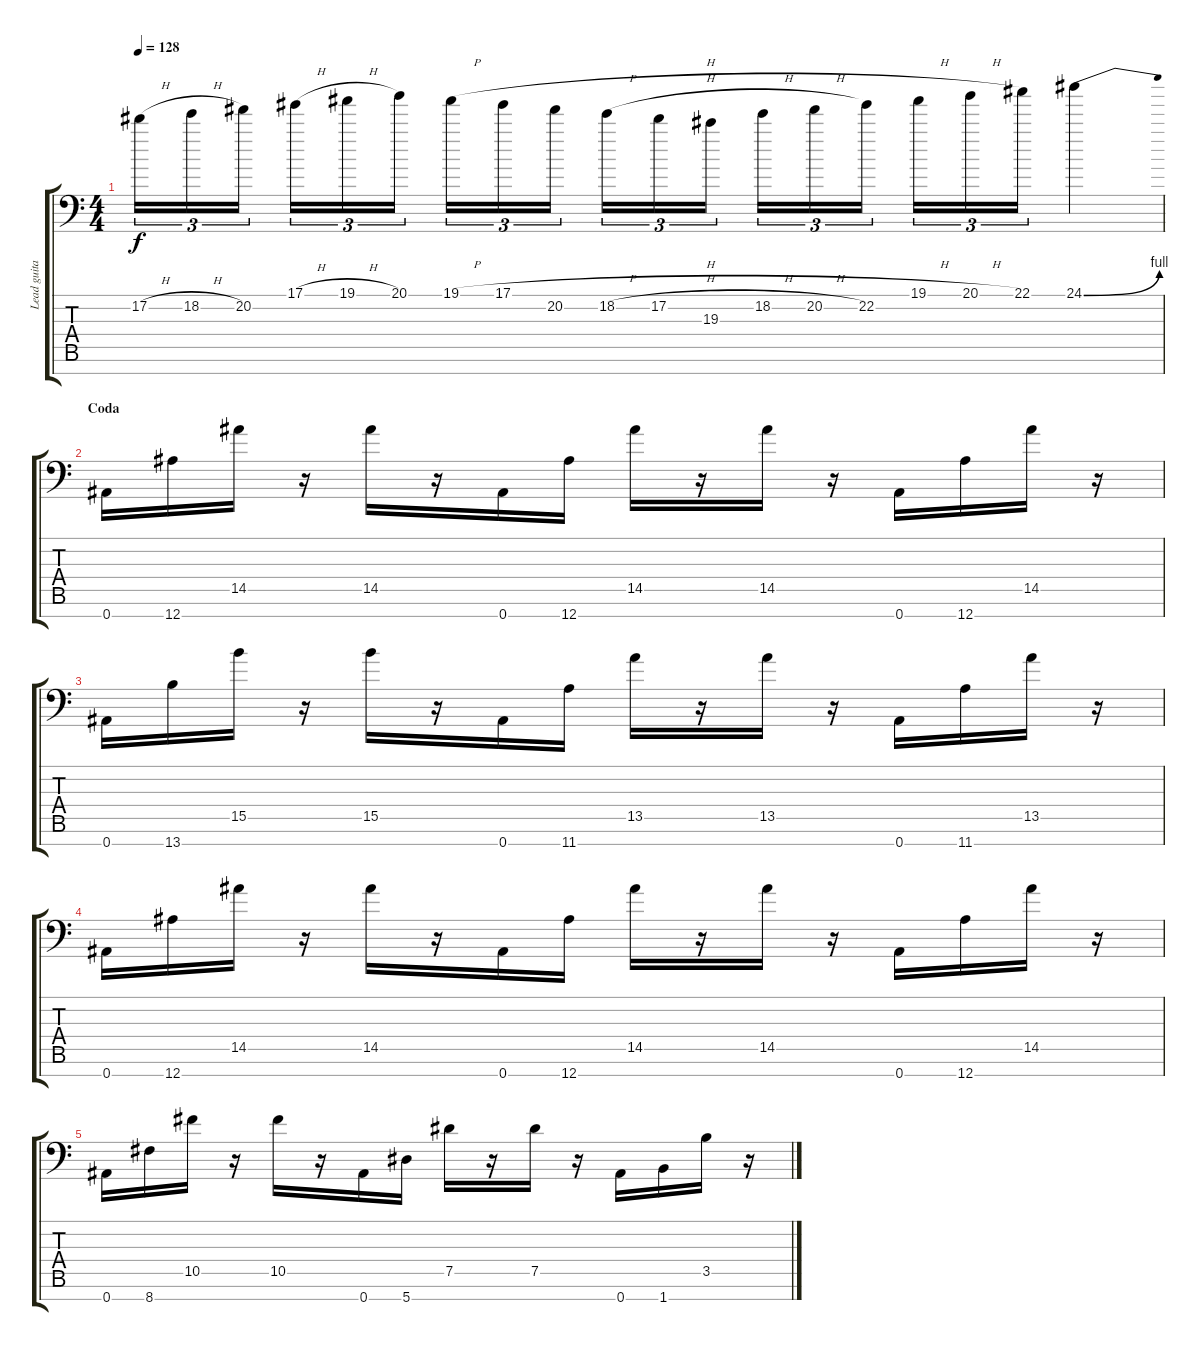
\track ("Lead guitar 1" "Lead guita") {instrument overdrivenguitar}
\staff {score tabs}
\tuning (Eb4 Bb3 Gb3 Db3 Ab2 Eb2 Bb1) {hide}
\ts (4 4)
\tempo 128
\clef f4
\ks c
17.2{h}.16{tu (3 2) dy f} 18.2{h}.16{tu (3 2)} 20.2.16{tu (3 2)} 17.1{h}.16{tu (3 2)} 19.1{h}.16{tu (3 2)} 20.1.16{tu (3 2)} 19.1{h}.16{tu (3 2)} 17.1{h}.16{tu (3 2)} 20.2.16{tu (3 2)} 18.2{h}.16{tu (3 2)} 17.2{h}.16{tu (3 2)} 19.3.16{tu (3 2)} 18.2{h}.16{tu (3 2)} 20.2{h}.16{tu (3 2)} 22.2.16{tu (3 2)} 19.1{h}.16{tu (3 2)} 20.1{h}.16{tu (3 2)} 22.1.16{tu (3 2)} 24.1{be (bend 0 0 60 4)}.4 |
\section ("" "Coda")
0.7.16 12.7.16 14.5.16 r.16 14.5.16 r.16 0.7.16 12.7.16 14.5.16 r.16 14.5.16 r.16 0.7.16 12.7.16 14.5.16 r.16 |
0.7.16 13.7.16 15.5.16 r.16 15.5.16 r.16 0.7.16 11.7.16 13.5.16 r.16 13.5.16 r.16 0.7.16 11.7.16 13.5.16 r.16 |
0.7.16 12.7.16 14.5.16 r.16 14.5.16 r.16 0.7.16 12.7.16 14.5.16 r.16 14.5.16 r.16 0.7.16 12.7.16 14.5.16 r.16 |
0.7.16 8.7.16 10.5.16 r.16 10.5.16 r.16 0.7.16 5.7.16 7.5.16 r.16 7.5.16 r.16 0.7.16 1.7.16 3.5.16 r.16
